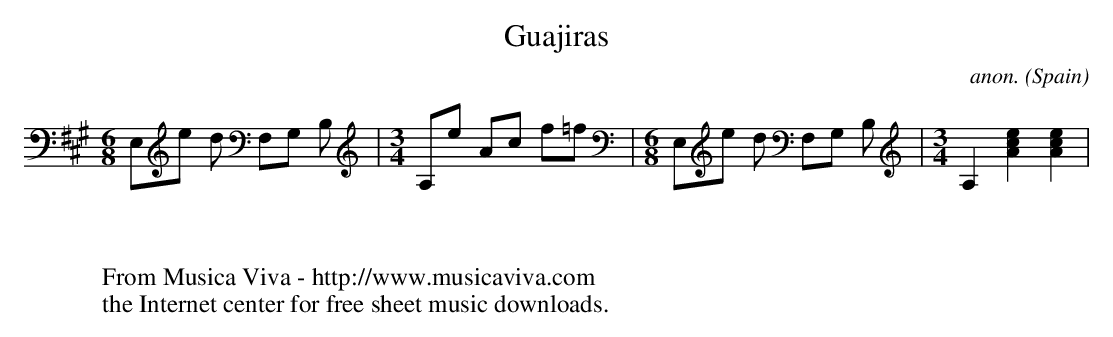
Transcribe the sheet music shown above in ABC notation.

X:1
T:Guajiras
C:anon.
O:Spain
M:6/8
L:1/8
K:A transpose=-12]
E,e d F,G, B, |\
M:3/4
A,e Ac f=f |\
M:6/8
E,e d F,G, B, |\
M:3/4
A,2[A2c2e2][A2c2e2]|
W:
W:
W:  From Musica Viva - http://www.musicaviva.com
W:  the Internet center for free sheet music downloads.
